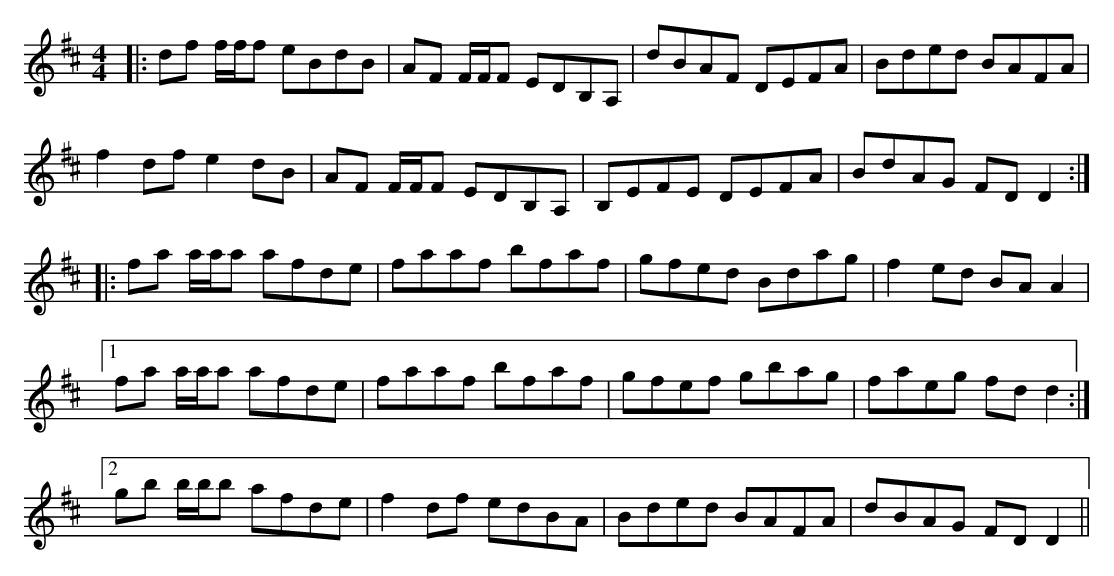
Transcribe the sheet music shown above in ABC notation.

X:1
M:4/4
K:D
|:df f/f/f eBdB|AF F/F/F EDB,A,|dBAF DEFA|Bded BAFA|
f2 df e2 dB|AF F/F/F EDB,A,|B,EFE DEFA|BdAG FDD2:|
|:fa a/a/a afde|faaf bfaf|gfed Bdag|f2 ed BA A2|
[1 fa a/a/a afde|faaf bfaf|gfef gbag|faeg fdd2:|
[2 gb b/b/b afde|f2 df edBA|Bded BAFA|dBAG FD D2||
